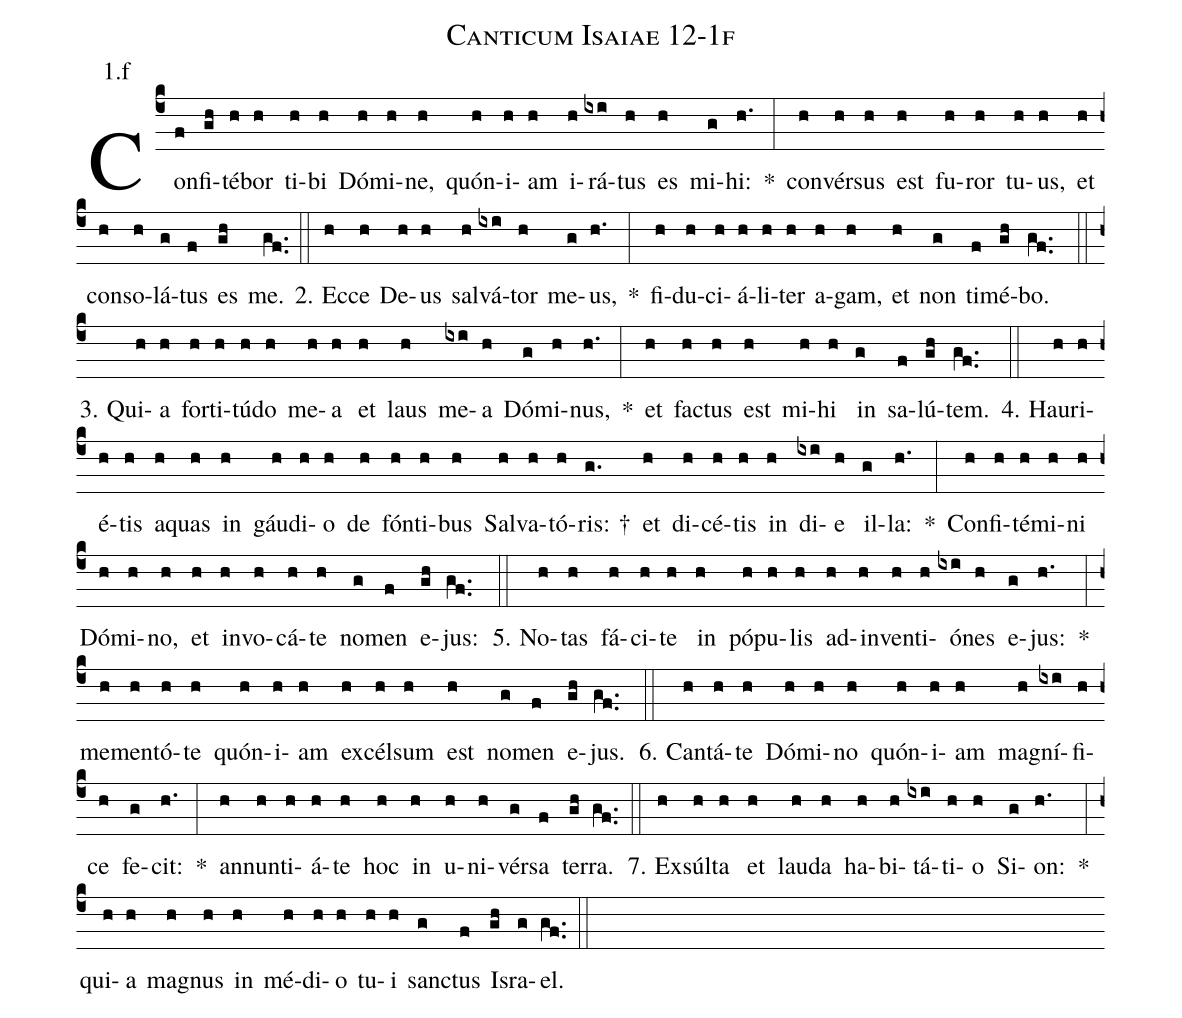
name: Canticum Isaiae 12-1f;
annotation: 1.f;
%%
(c4)Con(f)fi(gh)té(h)bor(h) ti(h)bi(h) Dó(h)mi(h)ne,(h) quón(h)i(h)am(h) i(h)rá(ixi)tus(h) es(h) mi(g)hi:(h.) *(:) con(h)vér(h)sus(h) est(h) fu(h)ror(h) tu(h)us,(h) et(h) con(h)so(h)lá(g)tus(f) es(gh) me.(gf..) (::)
2. Ec(h)ce(h) De(h)us(h) sal(h)vá(ixi)tor(h) me(g)us,(h.) *(:) fi(h)du(h)ci(h)á(h)li(h)ter(h) a(h)gam,(h) et(h) non(g) ti(f)mé(gh)bo.(gf..) (::)
3. Qui(h)a(h) for(h)ti(h)tú(h)do(h) me(h)a(h) et(h) laus(h) me(ixi)a(h) Dó(g)mi(h)nus,(h.) *(:) et(h) fac(h)tus(h) est(h) mi(h)hi(h) in(g) sa(f)lú(gh)tem.(gf..) (::)
4. Hau(h)ri(h)é(h)tis(h) a(h)quas(h) in(h) gáu(h)di(h)o(h) de(h) fón(h)ti(h)bus(h) Sal(h)va(h)tó(h)ris: †(g.) et(h) di(h)cé(h)tis(h) in(h) di(ixi)e(h) il(g)la:(h.) *(:) Con(h)fi(h)té(h)mi(h)ni(h) Dó(h)mi(h)no,(h) et(h) in(h)vo(h)cá(h)te(h) no(g)men(f) e(gh)jus:(gf..) (::)
5. No(h)tas(h) fá(h)ci(h)te(h) in(h) pó(h)pu(h)lis(h) ad(h)in(h)ven(h)ti(h)ó(ixi)nes(h) e(g)jus:(h.) *(:) me(h)men(h)tó(h)te(h) quón(h)i(h)am(h) ex(h)cél(h)sum(h) est(h) no(g)men(f) e(gh)jus.(gf..) (::)
6. Can(h)tá(h)te(h) Dó(h)mi(h)no(h) quón(h)i(h)am(h) ma(h)gní(ixi)fi(h)ce(h) fe(g)cit:(h.) *(:) an(h)nun(h)ti(h)á(h)te(h) hoc(h) in(h) u(h)ni(h)vér(g)sa(f) ter(gh)ra.(gf..) (::)
7. Ex(h)súl(h)ta(h) et(h) lau(h)da(h) ha(h)bi(h)tá(ixi)ti(h)o(h) Si(g)on:(h.) *(:) qui(h)a(h) ma(h)gnus(h) in(h) mé(h)di(h)o(h) tu(h)i(h) sanc(g)tus(f) Is(gh)ra(g)el.(gf..) (::)
